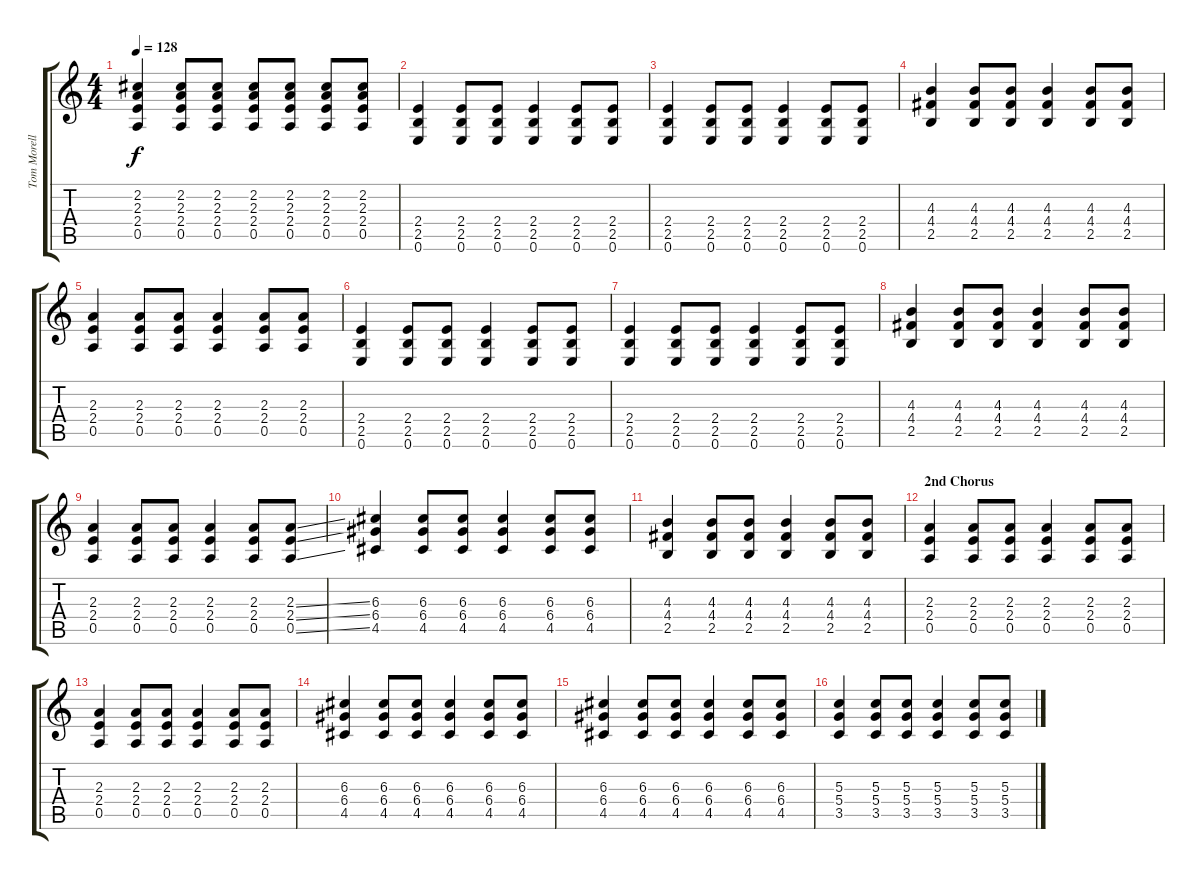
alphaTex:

\track ("Tom Morello 1" "Tom Morell") {instrument overdrivenguitar}
\staff {score tabs}
\tuning (E4 B3 G3 D3 A2 E2) {hide}
\ts (4 4)
\tempo 128
\clef g2
\ks c
(2.2 2.3 2.4 0.5).4{dy f} (2.2 2.3 2.4 0.5).8 (2.2 2.3 2.4 0.5).8 (2.2 2.3 2.4 0.5).8 (2.2 2.3 2.4 0.5).8 (2.2 2.3 2.4 0.5).8 (2.2 2.3 2.4 0.5).8 |
(2.4 2.5 0.6).4 (2.4 2.5 0.6).8 (2.4 2.5 0.6).8 (2.4 2.5 0.6).4 (2.4 2.5 0.6).8 (2.4 2.5 0.6).8 |
(2.4 2.5 0.6).4 (2.4 2.5 0.6).8 (2.4 2.5 0.6).8 (2.4 2.5 0.6).4 (2.4 2.5 0.6).8 (2.4 2.5 0.6).8 |
(4.3 4.4 2.5).4 (4.3 4.4 2.5).8 (4.3 4.4 2.5).8 (4.3 4.4 2.5).4 (4.3 4.4 2.5).8 (4.3 4.4 2.5).8 |
(2.3 2.4 0.5).4 (2.3 2.4 0.5).8 (2.3 2.4 0.5).8 (2.3 2.4 0.5).4 (2.3 2.4 0.5).8 (2.3 2.4 0.5).8 |
(2.4 2.5 0.6).4 (2.4 2.5 0.6).8 (2.4 2.5 0.6).8 (2.4 2.5 0.6).4 (2.4 2.5 0.6).8 (2.4 2.5 0.6).8 |
(2.4 2.5 0.6).4 (2.4 2.5 0.6).8 (2.4 2.5 0.6).8 (2.4 2.5 0.6).4 (2.4 2.5 0.6).8 (2.4 2.5 0.6).8 |
(4.3 4.4 2.5).4 (4.3 4.4 2.5).8 (4.3 4.4 2.5).8 (4.3 4.4 2.5).4 (4.3 4.4 2.5).8 (4.3 4.4 2.5).8 |
(2.3 2.4 0.5).4 (2.3 2.4 0.5).8 (2.3 2.4 0.5).8 (2.3 2.4 0.5).4 (2.3 2.4 0.5).8 (2.3{ss} 2.4{ss} 0.5{ss}).8 |
(6.3 6.4 4.5).4 (6.3 6.4 4.5).8 (6.3 6.4 4.5).8 (6.3 6.4 4.5).4 (6.3 6.4 4.5).8 (6.3 6.4 4.5).8 |
(4.3 4.4 2.5).4 (4.3 4.4 2.5).8 (4.3 4.4 2.5).8 (4.3 4.4 2.5).4 (4.3 4.4 2.5).8 (4.3 4.4 2.5).8 |
\section ("" "2nd Chorus")
(2.3 2.4 0.5).4 (2.3 2.4 0.5).8 (2.3 2.4 0.5).8 (2.3 2.4 0.5).4 (2.3 2.4 0.5).8 (2.3 2.4 0.5).8 |
(2.3 2.4 0.5).4 (2.3 2.4 0.5).8 (2.3 2.4 0.5).8 (2.3 2.4 0.5).4 (2.3 2.4 0.5).8 (2.3 2.4 0.5).8 |
(6.3 6.4 4.5).4 (6.3 6.4 4.5).8 (6.3 6.4 4.5).8 (6.3 6.4 4.5).4 (6.3 6.4 4.5).8 (6.3 6.4 4.5).8 |
(6.3 6.4 4.5).4 (6.3 6.4 4.5).8 (6.3 6.4 4.5).8 (6.3 6.4 4.5).4 (6.3 6.4 4.5).8 (6.3 6.4 4.5).8 |
(5.3 5.4 3.5).4 (5.3 5.4 3.5).8 (5.3 5.4 3.5).8 (5.3 5.4 3.5).4 (5.3 5.4 3.5).8 (5.3 5.4 3.5).8
